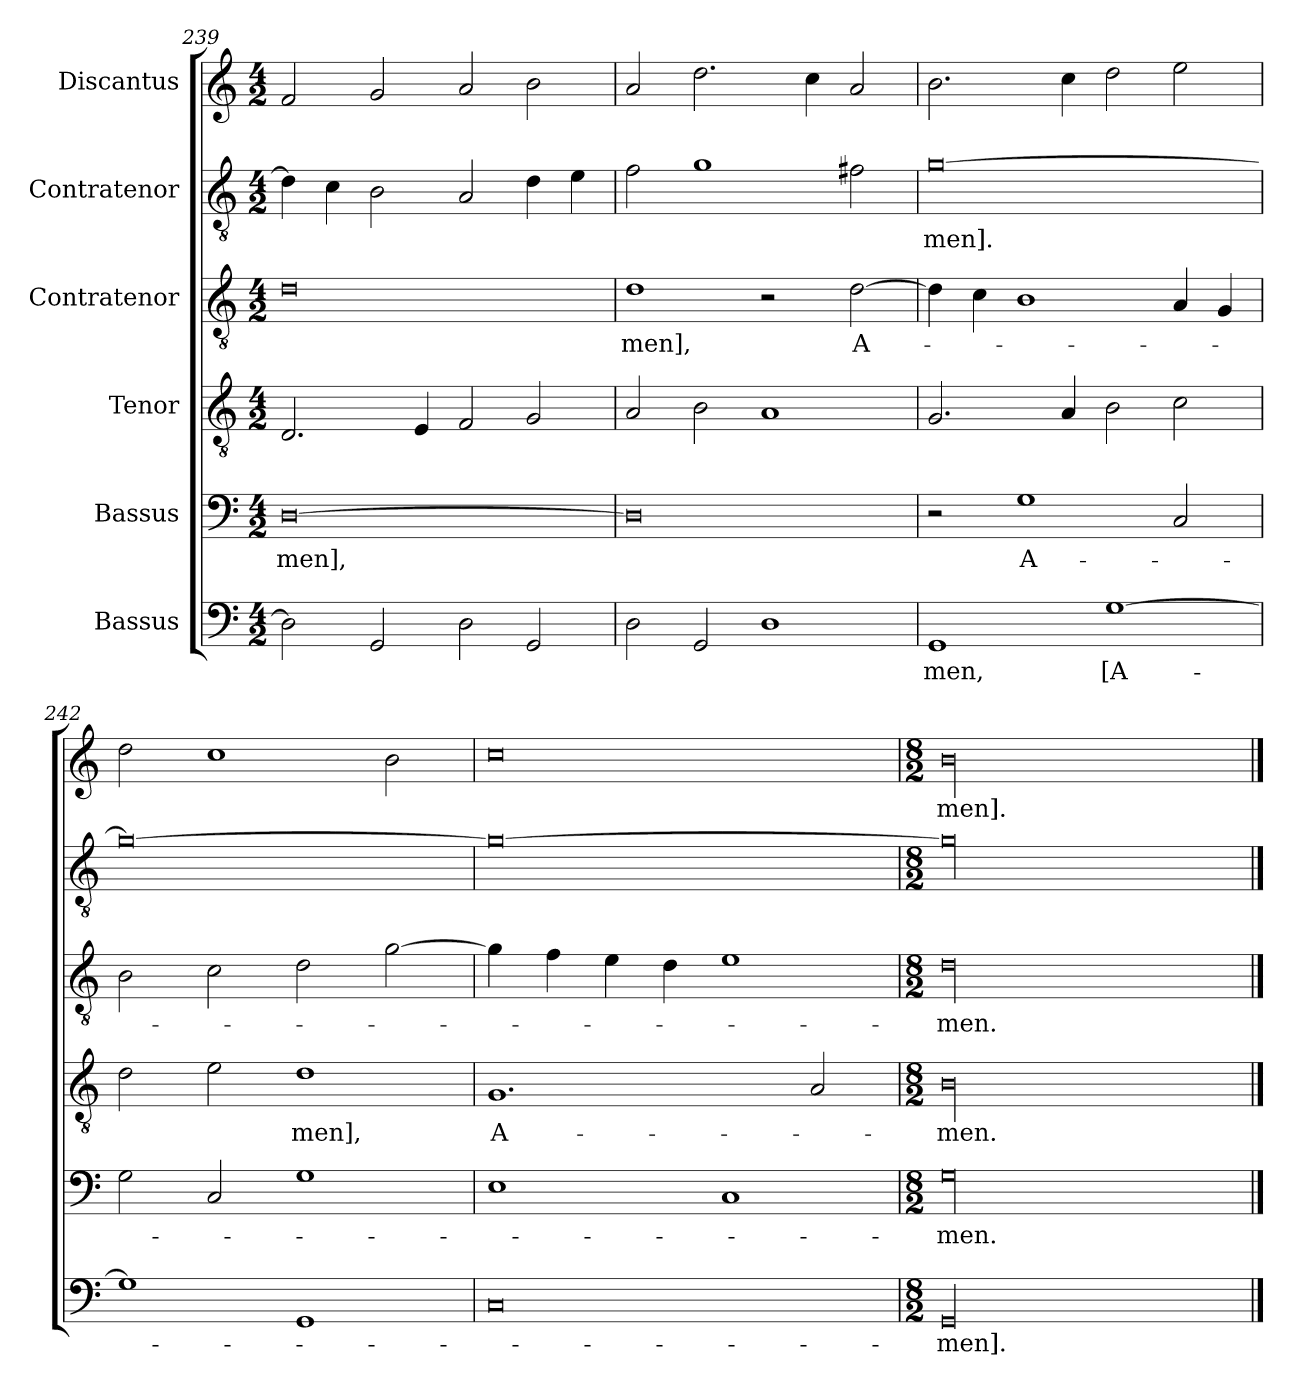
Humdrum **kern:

**kern	**text	**kern	**text	**kern	**text	**kern	**text	**kern	**text	**kern	**text
*part6	*part6	*part5	*part5	*part4	*part4	*part3	*part3	*part2	*part2	*part1	*part1
*staff6	*staff6	*staff5	*staff5	*staff4	*staff4	*staff3	*staff3	*staff2	*staff2	*staff1	*staff1
*I"Bassus	*	*I"Bassus	*	*I"Tenor	*	*I"Contratenor	*	*I"Contratenor	*	*I"Discantus	*
*clefF4	*	*clefF4	*	*clefGv2	*	*clefGv2	*	*clefGv2	*	*clefG2	*
*k[]	*	*k[]	*	*k[]	*	*k[]	*	*k[]	*	*k[]	*
*M4/2	*	*M4/2	*	*M4/2	*	*M4/2	*	*M4/2	*	*M4/2	*
=239	=239	=239	=239	=239	=239	=239	=239	=239	=239	=239	=239
2D\]	.	[0D\	-men],	2.D/	.	0d\	.	4d\]	.	2f/	.
.	.	.	.	.	.	.	.	4c\	.	.	.
2GG/	.	.	.	.	.	.	.	2B\	.	2g/	.
.	.	.	.	4E/	.	.	.	.	.	.	.
2D\	.	.	.	2F/	.	.	.	2A/	.	2a/	.
2GG/	.	.	.	2G/	.	.	.	4d\	.	2b\	.
.	.	.	.	.	.	.	.	4e\	.	.	.
=240	=240	=240	=240	=240	=240	=240	=240	=240	=240	=240	=240
2D\	.	0D\]	.	2A/	.	1d\	-men],	2f\	.	2a/	.
2GG/	.	.	.	2B\	.	.	.	1g\	.	2.dd\	.
1D\	.	.	.	1A/	.	2r	.	.	.	.	.
.	.	.	.	.	.	.	.	.	.	4cc\	.
.	.	.	.	.	.	[2d\	A-	2f#X\	.	2a/	.
=241	=241	=241	=241	=241	=241	=241	=241	=241	=241	=241	=241
1GG/	-men,	2r	.	2.G/	.	4d\]	.	[0g\	-men].	2.b\	.
.	.	.	.	.	.	4c\	.	.	.	.	.
.	.	1G\	A-	.	.	1B\	.	.	.	.	.
.	.	.	.	4A/	.	.	.	.	.	4cc\	.
[1G\	[A-	.	.	2B\	.	.	.	.	.	2dd\	.
.	.	2C/	.	2c\	.	4A/	.	.	.	2ee\	.
.	.	.	.	.	.	4G/	.	.	.	.	.
=242	=242	=242	=242	=242	=242	=242	=242	=242	=242	=242	=242
1G\]	.	2G\	.	2d\	.	2B\	.	0g\_	.	2dd\	.
.	.	2C/	.	2e\	.	2c\	.	.	.	1cc\	.
1GG/	.	1G\	.	1d\	-men],	2d\	.	.	.	.	.
.	.	.	.	.	.	[2g\	.	.	.	2b\	.
=243	=243	=243	=243	=243	=243	=243	=243	=243	=243	=243	=243
0C/	.	1E\	.	1.G/	A-	4g\]	.	0g\_	.	0cc\	.
.	.	.	.	.	.	4f\	.	.	.	.	.
.	.	.	.	.	.	4e\	.	.	.	.	.
.	.	.	.	.	.	4d\	.	.	.	.	.
.	.	1C/	.	.	.	1e\	.	.	.	.	.
.	.	.	.	2A/	.	.	.	.	.	.	.
=244	=244	=244	=244	=244	=244	=244	=244	=244	=244	=244	=244
*M8/2	*	*M8/2	*	*M8/2	*	*M8/2	*	*M8/2	*	*M8/2	*
00GG/	-men].	00G\	-men.	00B\	-men.	00d\	-men.	00g\]	.	00b\	-men].
==	==	==	==	==	==	==	==	==	==	==	==
*-	*-	*-	*-	*-	*-	*-	*-	*-	*-	*-	*-
